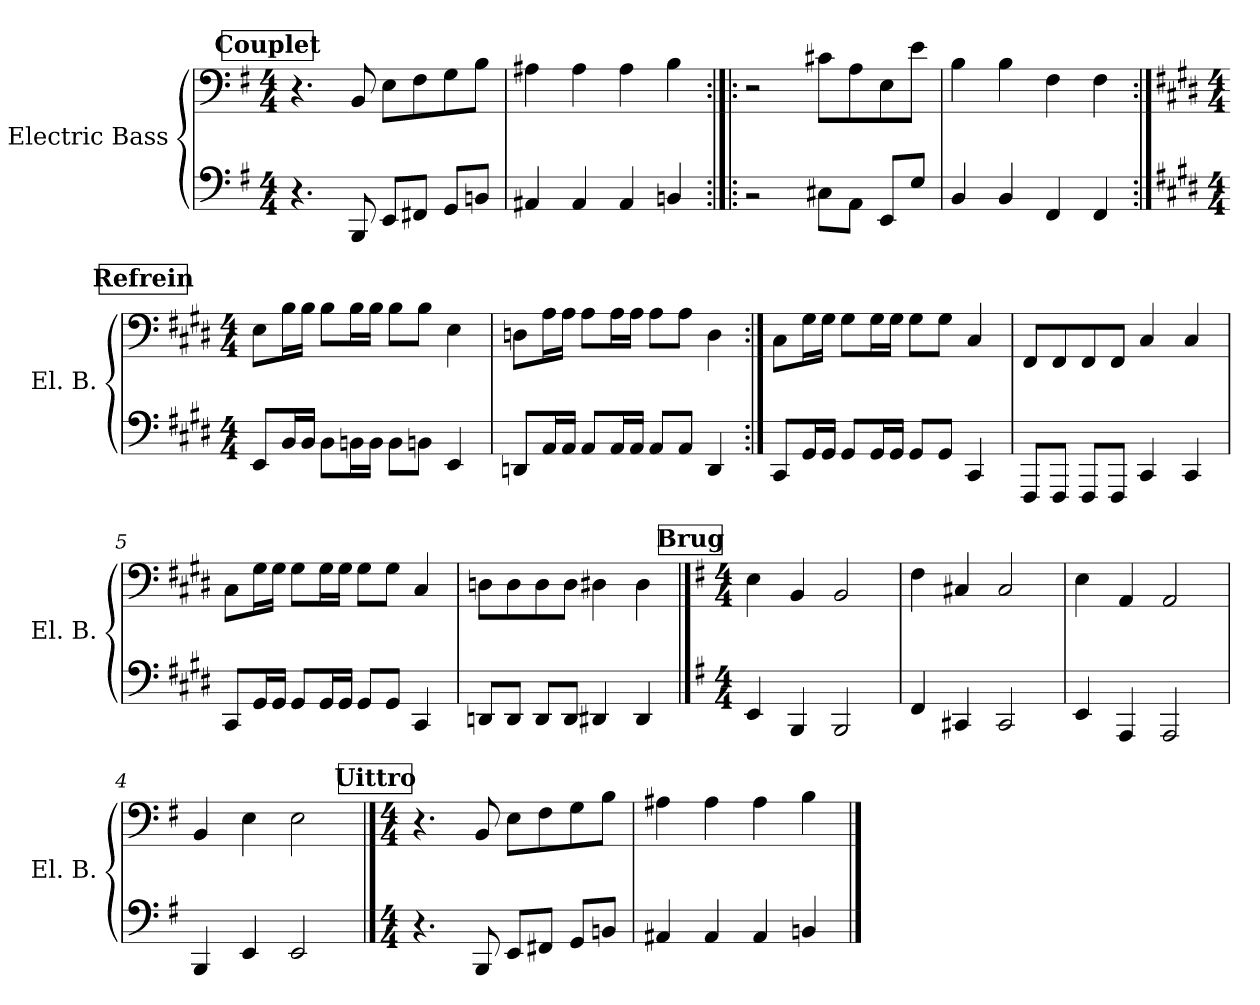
**kern	**kern
*part1	*part1
*staff2	*staff1
*I"Electric Bass	*
*I'El. B.	*
*stria4	*
*	*clefF4
*ITrd7c12	*ITrd7c12
*k[f#]	*k[f#]
*M4/4	*M4/4
*MM132	*MM132
!!LO:REH:place=s1:a:B:fs=14:t=Couplet
=1	=1
4.r	4.r
8BBBB	8BBB/
8EEEL	8EE\L
8FFF#XJ	8FF#\
8GGGL	8GG\
8BBBnJ	8BB\J
=2	=2
4AAA#	4AA#X\
4AAA#	4AA#\
4AAA#	4AA#\
4BBBn	4BB\
=3:|!|:	=3:|!|:
2r	2r
8CC#L	8C#X\L
8AAAJ	8AA\
8EEEL	8EE\
8EEJ	8E\J
=4	=4
4BBB	4BB\
4BBB	4BB\
4FFF#	4FF#\
4FFF#	4FF#\
!!LO:LB:g=z
!!LO:REH:place=s1:a:B:fs=14:t=Refrein
=1:|!	=1:|!
*stria4	*
*k[f#c#g#d#]	*k[f#c#g#d#]
*M4/4	*M4/4
8EEEL	8EE\L
16BBBL	16BB\L
16BBBJJ	16BB\JJ
8BBBL	8BB\L
16BBBnL	16BB\L
16BBBJJ	16BB\JJ
8BBBL	8BB\L
8BBBnJ	8BB\J
4EEE	4EE\
=2	=2
8DDDL	8DDn\L
16AAAL	16AA\L
16AAAJJ	16AA\JJ
8AAAL	8AA\L
16AAAL	16AA\L
16AAAJJ	16AA\JJ
8AAAL	8AA\L
8AAAJ	8AA\J
4DDD	4DD\
!!LO:LB:g=z
=3:|!	=3:|!
8CCC#L	8CC#\L
16GGG#L	16GG#\L
16GGG#JJ	16GG#\JJ
8GGG#L	8GG#\L
16GGG#L	16GG#\L
16GGG#JJ	16GG#\JJ
8GGG#L	8GG#\L
8GGG#J	8GG#\J
4CCC#	4CC#/
=4	=4
8FFFF#L	8FFF#/L
8FFFF#J	8FFF#/
8FFFF#L	8FFF#/
8FFFF#J	8FFF#/J
4CCC#	4CC#/
4CCC#	4CC#/
=5	=5
8CCC#L	8CC#\L
16GGG#L	16GG#\L
16GGG#JJ	16GG#\JJ
8GGG#L	8GG#\L
16GGG#L	16GG#\L
16GGG#JJ	16GG#\JJ
8GGG#L	8GG#\L
8GGG#J	8GG#\J
4CCC#	4CC#/
=6	=6
8DDDL	8DDn\L
8DDDJ	8DD\
8DDDL	8DD\
8DDDJ	8DD\J
4DDD#	4DD#X\
4DDD#	4DD#\
!!LO:LB:g=z
!!LO:REH:place=s1:a:B:fs=14:t=Brug
==1	==1
*stria4	*
*k[f#]	*k[f#]
*M4/4	*M4/4
4EEE	4EE\
4BBBB	4BBB/
2BBBB	2BBB/
=2	=2
4FFF#	4FF#\
4CCC#	4CC#X/
2CCC#	2CC#/
=3	=3
4EEE	4EE\
4AAAA	4AAA/
2AAAA	2AAA/
=4	=4
4BBBB	4BBB/
4EEE	4EE\
2EEE	2EE\
!!LO:LB:g=z
!!LO:REH:place=s1:a:B:fs=14:t=Uittro
==1	==1
*stria4	*
*M4/4	*M4/4
4.r	4.r
8BBBB	8BBB/
8EEEL	8EE\L
8FFF#XJ	8FF#\
8GGGL	8GG\
8BBBnJ	8BB\J
=2	=2
4AAA#	4AA#X\
4AAA#	4AA#\
4AAA#	4AA#\
4BBBn	4BB\
==	==
*-	*-
